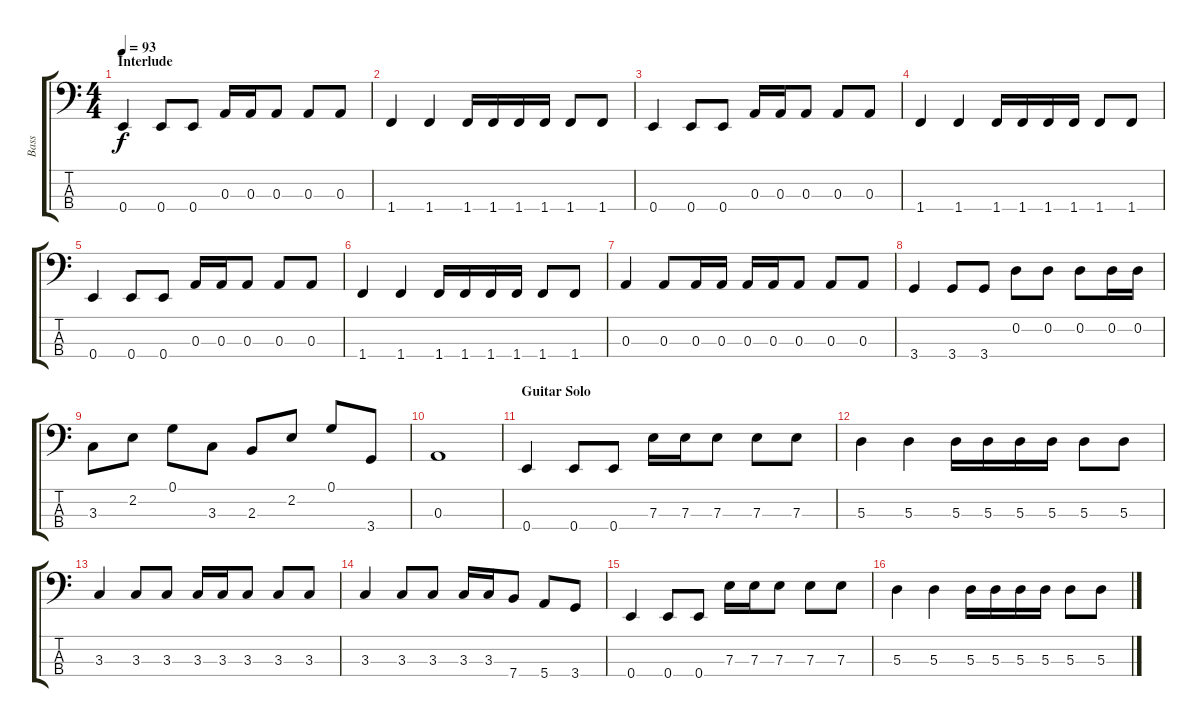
\track ("Bass" "Bass") {instrument electricbassfinger}
\staff {score tabs}
\tuning (G2 D2 A1 E1) {hide}
\ts (4 4)
\section ("" "Interlude")
\tempo 93
\clef f4
\ks c
0.4.4{dy f} 0.4.8 0.4.8 0.3.16 0.3.16 0.3.8 0.3.8 0.3.8 |
1.4.4 1.4.4 1.4.16 1.4.16 1.4.16 1.4.16 1.4.8 1.4.8 |
0.4.4 0.4.8 0.4.8 0.3.16 0.3.16 0.3.8 0.3.8 0.3.8 |
1.4.4 1.4.4 1.4.16 1.4.16 1.4.16 1.4.16 1.4.8 1.4.8 |
0.4.4 0.4.8 0.4.8 0.3.16 0.3.16 0.3.8 0.3.8 0.3.8 |
1.4.4 1.4.4 1.4.16 1.4.16 1.4.16 1.4.16 1.4.8 1.4.8 |
0.3.4 0.3.8 0.3.16 0.3.16 0.3.16 0.3.16 0.3.8 0.3.8 0.3.8 |
3.4.4 3.4.8 3.4.8 0.2.8 0.2.8 0.2.8 0.2.16 0.2.16 |
3.3.8 2.2.8 0.1.8 3.3.8 2.3.8 2.2.8 0.1.8 3.4.8 |
0.3.1 |
\section ("" "Guitar Solo")
0.4.4 0.4.8 0.4.8 7.3.16 7.3.16 7.3.8 7.3.8 7.3.8 |
5.3.4 5.3.4 5.3.16 5.3.16 5.3.16 5.3.16 5.3.8 5.3.8 |
3.3.4 3.3.8 3.3.8 3.3.16 3.3.16 3.3.8 3.3.8 3.3.8 |
3.3.4 3.3.8 3.3.8 3.3.16 3.3.16 7.4.8 5.4.8 3.4.8 |
0.4.4 0.4.8 0.4.8 7.3.16 7.3.16 7.3.8 7.3.8 7.3.8 |
5.3.4 5.3.4 5.3.16 5.3.16 5.3.16 5.3.16 5.3.8 5.3.8
